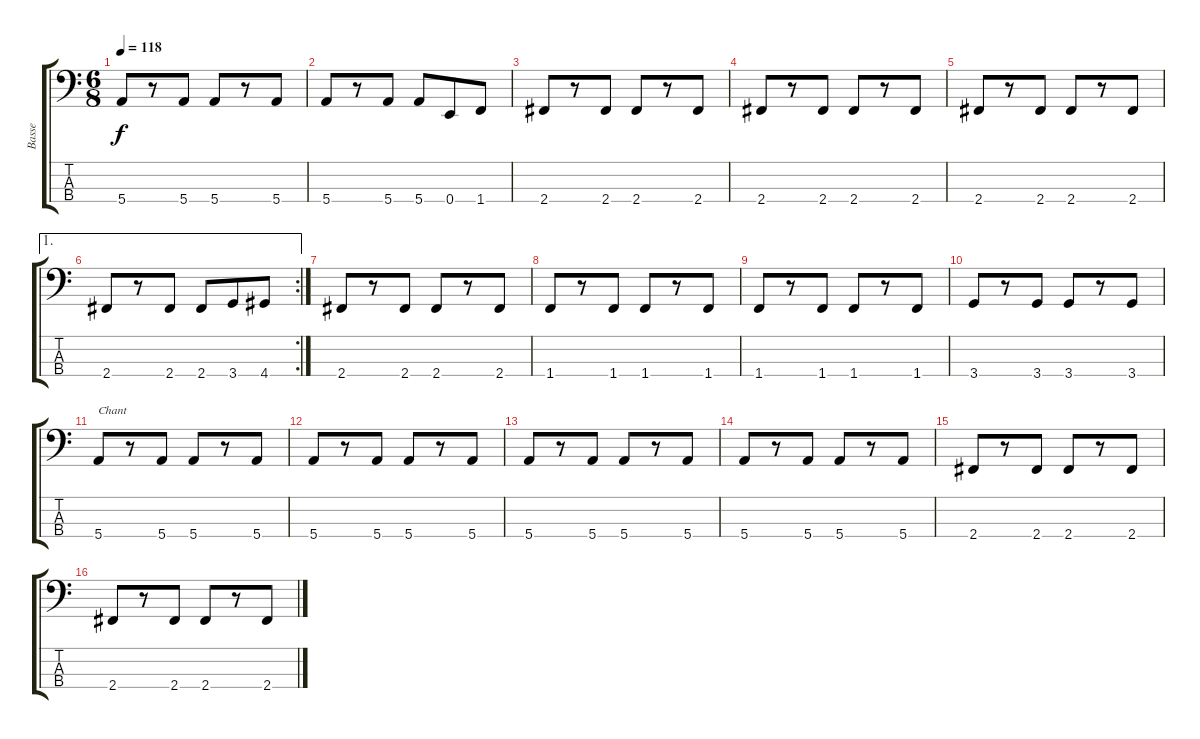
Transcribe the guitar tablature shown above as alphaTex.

\track ("Basse" "Basse") {instrument electricbassfinger}
\staff {score tabs}
\tuning (G2 D2 A1 E1) {hide}
\ts (6 8)
\tempo 118
\clef f4
\ks c
5.4.8{dy f} r.8 5.4.8 5.4.8 r.8 5.4.8 |
5.4.8 r.8 5.4.8 5.4.8 0.4.8 1.4.8 |
2.4.8 r.8 2.4.8 2.4.8 r.8 2.4.8 |
2.4.8 r.8 2.4.8 2.4.8 r.8 2.4.8 |
2.4.8 r.8 2.4.8 2.4.8 r.8 2.4.8 |
\ae 1
\rc 2
2.4.8 r.8 2.4.8 2.4.8 3.4.8 4.4.8 |
2.4.8 r.8 2.4.8 2.4.8 r.8 2.4.8 |
1.4.8 r.8 1.4.8 1.4.8 r.8 1.4.8 |
1.4.8 r.8 1.4.8 1.4.8 r.8 1.4.8 |
3.4.8 r.8 3.4.8 3.4.8 r.8 3.4.8 |
5.4.8{txt "Chant"} r.8 5.4.8 5.4.8 r.8 5.4.8 |
5.4.8 r.8 5.4.8 5.4.8 r.8 5.4.8 |
5.4.8 r.8 5.4.8 5.4.8 r.8 5.4.8 |
5.4.8 r.8 5.4.8 5.4.8 r.8 5.4.8 |
2.4.8 r.8 2.4.8 2.4.8 r.8 2.4.8 |
2.4.8 r.8 2.4.8 2.4.8 r.8 2.4.8
